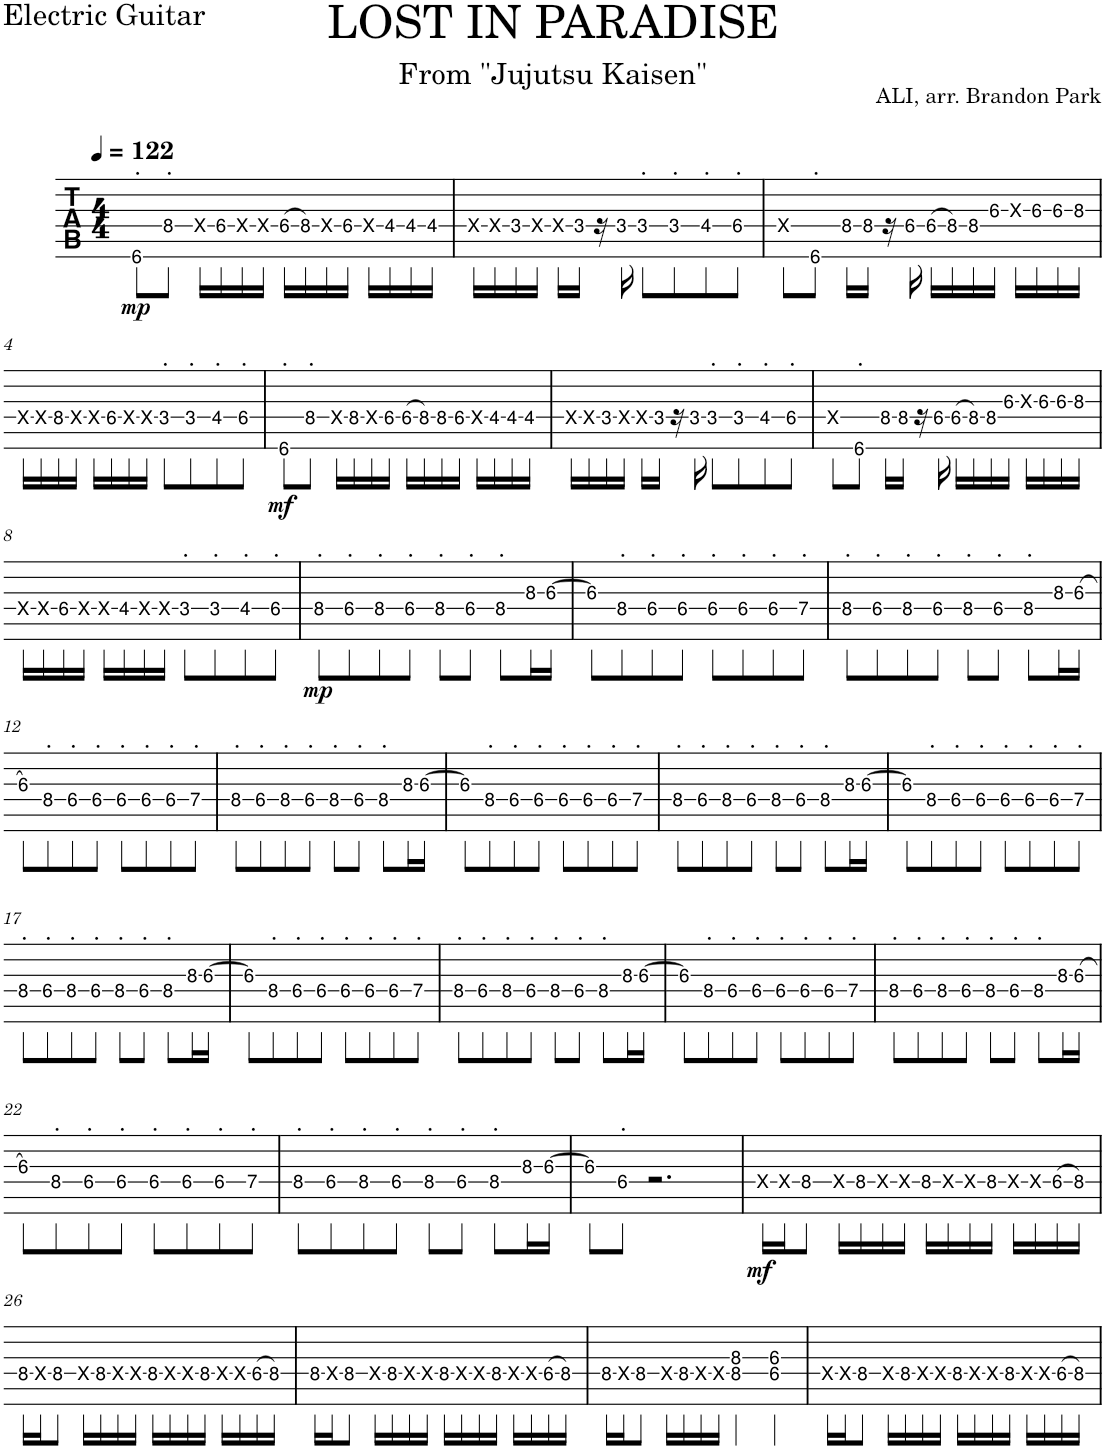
**kern	**dynam
*part1	*part1
*staff1	*staff1
*I"Electric Guitar	*
*I'El. Guit.	*
*stria6	*
*	*
*k[b-e-a-d-g-]	*
*M4/4	*
*MM122	*
=1	=1
!	!LO:DY:b
8BB-'\L	mp
8B-'\J	.
16A-\LL	.
16A-\	.
16A-\	.
16A-\JJ	.
(16A-\LL	.
16B-\)	.
16D\	.
16A-\JJ	.
16D\LL	.
16G-\	.
16G-\	.
16G-\JJ	.
=2	=2
16D\LL	.
16D\	.
16F\	.
16F\JJ	.
16D\LL	.
16F\JJ	.
16r	.
16F\	.
8F'\L	.
8F'\	.
8G-'\	.
8A-'\J	.
=3	=3
8D\L	.
8BB-'\J	.
16B-\LL	.
16B-\JJ	.
16r	.
16A-\	.
(16A-\LL	.
16B-\)	.
16B-\	.
16d-\JJ	.
16G\LL	.
16d-\	.
16d-\	.
16e-\JJ	.
!!LO:LB:g=z
=4	=4
16D\LL	.
16D\	.
16B-\	.
16D\JJ	.
16D\LL	.
16A-\	.
16D\	.
16D\JJ	.
8F'\L	.
8F'\	.
8G-'\	.
8A-'\J	.
=5	=5
!	!LO:DY:b
8BB-'\L	mf
8B-'\J	.
16A-\LL	.
16B-\	.
16B-\	.
16A-\JJ	.
(16A-\LL	.
16B-\)	.
16B-\	.
16A-\JJ	.
16D\LL	.
16G-\	.
16G-\	.
16G-\JJ	.
=6	=6
16D\LL	.
16D\	.
16F\	.
16F\JJ	.
16D\LL	.
16F\JJ	.
16r	.
16F\	.
8F'\L	.
8F'\	.
8G-'\	.
8A-'\J	.
=7	=7
8D\L	.
8BB-'\J	.
16B-\LL	.
16B-\JJ	.
16r	.
16A-\	.
(16A-\LL	.
16B-\)	.
16B-\	.
16d-\JJ	.
16G\LL	.
16d-\	.
16d-\	.
16e-\JJ	.
!!LO:LB:g=z
=8	=8
16D\LL	.
16D\	.
16A-\	.
16D\JJ	.
16D\LL	.
16G-\	.
16D\	.
16D\JJ	.
8F'\L	.
8F'\	.
8G-'\	.
8A-'\J	.
=9	=9
!	!LO:DY:b
8B-'\L	mp
8A-'\	.
8B-'\	.
8A-'\J	.
8B-'\L	.
8A-'\J	.
8B-'\L	.
16e-\L	.
[16d-\JJ	.
=10	=10
8d-\L]	.
8B-'\	.
8A-'\	.
8A-'\J	.
8A-'\L	.
8A-'\	.
8A-'\	.
8A'\J	.
=11	=11
8B-'\L	.
8A-'\	.
8B-'\	.
8A-'\J	.
8B-'\L	.
8A-'\J	.
8B-'\L	.
16e-\L	.
[16d-\JJ	.
!!LO:LB:g=z
=12	=12
8d-\L]	.
8B-'\	.
8A-'\	.
8A-'\J	.
8A-'\L	.
8A-'\	.
8A-'\	.
8A'\J	.
=13	=13
8B-'\L	.
8A-'\	.
8B-'\	.
8A-'\J	.
8B-'\L	.
8A-'\J	.
8B-'\L	.
16e-\L	.
[16d-\JJ	.
=14	=14
8d-\L]	.
8B-'\	.
8A-'\	.
8A-'\J	.
8A-'\L	.
8A-'\	.
8A-'\	.
8A'\J	.
=15	=15
8B-'\L	.
8A-'\	.
8B-'\	.
8A-'\J	.
8B-'\L	.
8A-'\J	.
8B-'\L	.
16e-\L	.
[16d-\JJ	.
=16	=16
8d-\L]	.
8B-'\	.
8A-'\	.
8A-'\J	.
8A-'\L	.
8A-'\	.
8A-'\	.
8A'\J	.
!!LO:LB:g=z
=17	=17
8B-'\L	.
8A-'\	.
8B-'\	.
8A-'\J	.
8B-'\L	.
8A-'\J	.
8B-'\L	.
16e-\L	.
[16d-\JJ	.
=18	=18
8d-\L]	.
8B-'\	.
8A-'\	.
8A-'\J	.
8A-'\L	.
8A-'\	.
8A-'\	.
8A'\J	.
=19	=19
8B-'\L	.
8A-'\	.
8B-'\	.
8A-'\J	.
8B-'\L	.
8A-'\J	.
8B-'\L	.
16e-\L	.
[16d-\JJ	.
=20	=20
8d-\L]	.
8B-'\	.
8A-'\	.
8A-'\J	.
8A-'\L	.
8A-'\	.
8A-'\	.
8A'\J	.
=21	=21
8B-'\L	.
8A-'\	.
8B-'\	.
8A-'\J	.
8B-'\L	.
8A-'\J	.
8B-'\L	.
16e-\L	.
[16d-\JJ	.
!!LO:LB:g=z
=22	=22
8d-\L]	.
8B-'\	.
8A-'\	.
8A-'\J	.
8A-'\L	.
8A-'\	.
8A-'\	.
8A'\J	.
=23	=23
8B-'\L	.
8A-'\	.
8B-'\	.
8A-'\J	.
8B-'\L	.
8A-'\J	.
8B-'\L	.
16e-\L	.
[16d-\JJ	.
=24	=24
8d-\L]	.
8A-'\J	.
2.r	.
=25	=25
!	!LO:DY:b
16D\LL	mf
16D\J	.
8B-\J	.
16D\LL	.
16B-\	.
16D\	.
16D\JJ	.
16B-\LL	.
16D\	.
16D\	.
16B-\JJ	.
16D\LL	.
16D\	.
(16A-\	.
16B-\JJ)	.
!!LO:LB:g=z
=26	=26
16B-\LL	.
16D\J	.
8B-\J	.
16D\LL	.
16B-\	.
16D\	.
16D\JJ	.
16B-\LL	.
16D\	.
16D\	.
16B-\JJ	.
16D\LL	.
16D\	.
(16A-\	.
16B-\JJ)	.
=27	=27
16B-\LL	.
16D\J	.
8B-\J	.
16D\LL	.
16B-\	.
16D\	.
16D\JJ	.
16B-\LL	.
16D\	.
16D\	.
16B-\JJ	.
16D\LL	.
16D\	.
(16A-\	.
16B-\JJ)	.
=28	=28
16B-\LL	.
16D\J	.
8B-\J	.
16D\LL	.
16B-\	.
16D\	.
16D\JJ	.
4B-\ 4e-\	.
4A-\ 4d-\	.
=29	=29
16D\LL	.
16D\J	.
8B-\J	.
16D\LL	.
16B-\	.
16D\	.
16D\JJ	.
16B-\LL	.
16D\	.
16D\	.
16B-\JJ	.
16D\LL	.
16D\	.
(16A-\	.
16B-\JJ)	.
=	=
*-	*-
